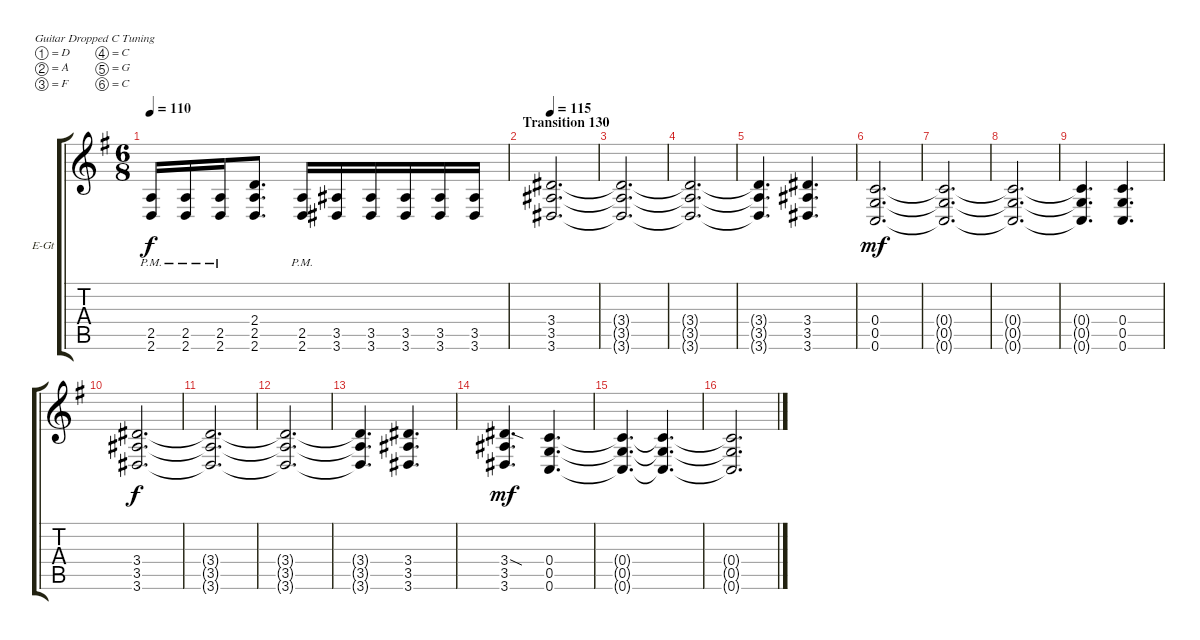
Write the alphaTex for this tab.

\bracketExtendMode groupsimilarinstruments
\firstSystemTrackNameOrientation horizontal
\otherSystemsTrackNameOrientation horizontal
\track ("Electric Guitar 1" "E-Gt") {instrument distortionguitar}
\staff {score tabs}
\tuning (D4 A3 F3 C3 G2 C2)
\ts (6 8)
\tempo 110
\clef g2
\ks eminor
(2.6{pm} 2.5{pm}).16{dy f} (2.6{pm} 2.5{pm}).16 (2.6{pm} 2.5{pm}).16 (2.6 2.5 2.4).8{d} (2.6{pm} 2.5{pm}).16 (3.6 3.5).16 (3.6 3.5).16 (3.6 3.5).16 (3.6 3.5).16 (3.6 3.5).16 |
\section ("" "Transition 130")
\tempo 115
(3.6 3.5 3.4).2{d} |
(3.4{t} 3.5{t} 3.6{t}).2{d} |
(3.6{t} 3.5{t} 3.4{t}).2{d} |
(3.6{t} 3.5{t} 3.4{t}).4{d} (3.6 3.5 3.4).4{d} |
(0.6 0.5 0.4).2{d dy mf} |
(0.4{t} 0.5{t} 0.6{t}).2{d} |
(0.4{t} 0.5{t} 0.6{t}).2{d} |
(0.6{t} 0.5{t} 0.4{t}).4{d} (0.4 0.5 0.6).4{d} |
(3.6 3.5 3.4).2{d dy f} |
(3.4{t} 3.5{t} 3.6{t}).2{d} |
(3.6{t} 3.5{t} 3.4{t}).2{d} |
(3.6{t} 3.5{t} 3.4{t}).4{d} (3.6 3.5 3.4).4{d} |
(3.6 3.5 3.4{sod}).4{d dy mf} (0.6 0.5 0.4).4{d} |
(0.4{t} 0.5{t} 0.6{t}).4{d} (0.4{t} 0.5{t} 0.6{t}).4{d} |
(0.6{t} 0.5{t} 0.4{t}).2{d}
